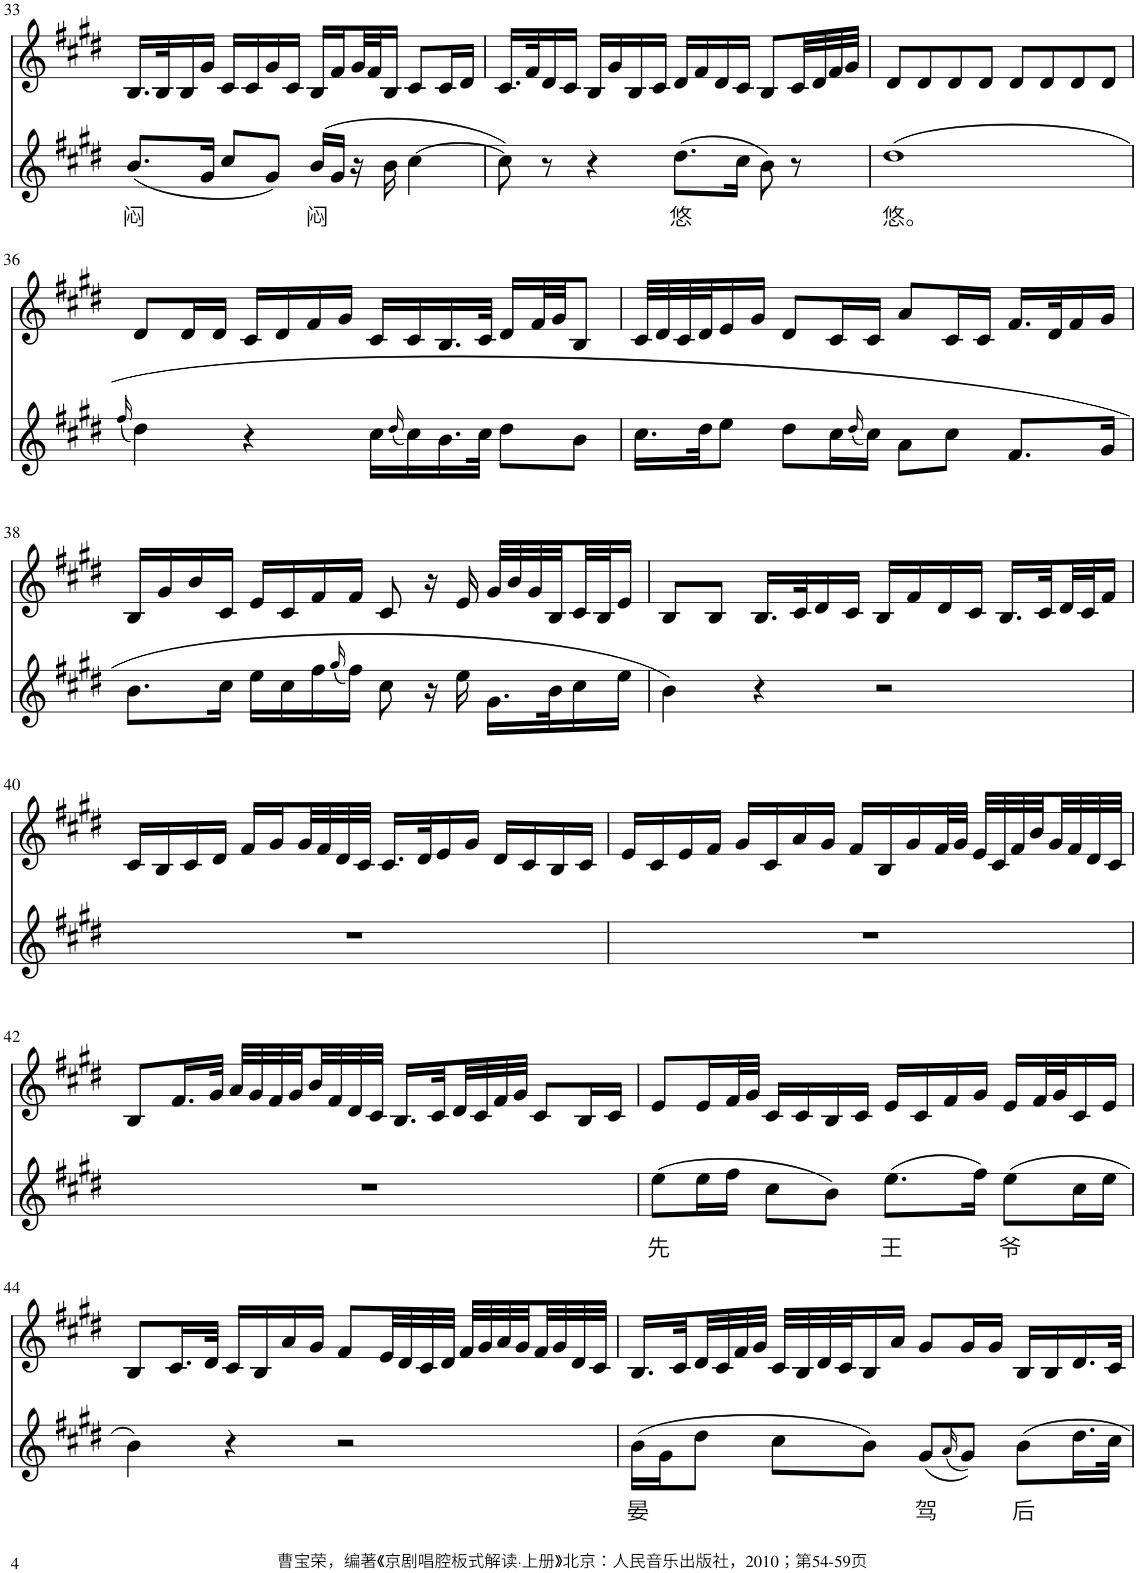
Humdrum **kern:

**kern	**text	**kern
*part2	*part2	*part1
*staff2	*staff2	*staff1
*I"Piano	*	*I"Piano
*I'Pno	*	*I'Pno
!!LO:PB:g=z
*clefG2	*	*clefG2
*k[f#c#g#d#]	*	*k[f#c#g#d#]
*M4/4	*	*M4/4
=33	=33	=33
!	!LO:LY:b	!
(8.b/L	闷	16.B/LL
.	.	32B/K
.	.	16B/
16g#/Jk	.	16g#/JJ
8cc#/L	.	16c#/LL
.	.	16c#/
8g#/J)	.	16g#/
.	.	16c#/JJ
!	!LO:LY:b	!
(16b/LL	闷	16B/LL
16g#/JJ	.	16f#/
16r	.	32g#/L
.	.	32f#/J
16b\	.	16B/JJ
[4cc#\	.	8c#/L
.	.	16c#/L
.	.	16d#/JJ
=34	=34	=34
8cc#\])	.	16.c#/LL
.	.	32f#/K
8r	.	16d#/
.	.	16c#/JJ
4r	.	16B/LL
.	.	16g#/
.	.	16B/
.	.	16c#/JJ
!	!LO:LY:b	!
(8.dd#\L	悠	16d#/LL
.	.	16f#/
.	.	16d#/
16cc#\Jk	.	16c#/JJ
8b\)	.	8B/L
8r	.	32c#/LL
.	.	32d#/
.	.	32f#/
.	.	32g#/JJJ
=35	=35	=35
!	!LO:LY:b	!
(1dd#	悠。	8d#/L
.	.	8d#/
.	.	8d#/
.	.	8d#/J
.	.	8d#/L
.	.	8d#/
.	.	8d#/
.	.	8d#/J
!!LO:LB:g=z
=36	=36	=36
(16qff#/	.	.
4dd#\)	.	8d#/L
.	.	16d#/L
.	.	16d#/JJ
4r	.	16c#/LL
.	.	16d#/
.	.	16f#/
.	.	16g#/JJ
16cc#\LL	.	16c#/LL
(16qdd#/	.	.
16cc#\)	.	16c#/
16.b\	.	16.B/
32cc#\JJk	.	32c#/JJk
8dd#\L	.	16d#/LL
.	.	32f#/L
.	.	32g#/JJ
8b\J	.	8B/J
=37	=37	=37
16.cc#\LL	.	32c#/LLL
.	.	32d#/
.	.	32c#/
32dd#\JK	.	32d#/J
8ee\J	.	16e/
.	.	16g#/JJ
8dd#\L	.	8d#/L
16cc#\L	.	16c#/L
(16qdd#/	.	.
16cc#\JJ)	.	16c#/JJ
8a\L	.	8a/L
8cc#\J	.	16c#/L
.	.	16c#/JJ
8.f#/L	.	16.f#/LL
.	.	32d#/K
.	.	16f#/
16g#/Jk	.	16g#/JJ
!!LO:LB:g=z
=38	=38	=38
8.b\L	.	16B/LL
.	.	16g#/
.	.	16b/
16cc#\Jk	.	16c#/JJ
16ee\LL	.	16e/LL
16cc#\	.	16c#/
16ff#\	.	16f#/
(16qgg#/	.	.
16ff#\JJ)	.	16f#/JJ
8cc#\	.	8c#/
16r	.	16r
16ee\	.	16e/
16.g#\LL	.	32g#/LLL
.	.	32b/
.	.	32g#/
32b\K	.	32B/
16cc#\	.	32c#/
.	.	32B/J
16ee\JJ	.	16e/JJ
=39	=39	=39
4b\)	.	8B/L
.	.	8B/J
4r	.	16.B/LL
.	.	32c#/K
.	.	16d#/
.	.	16c#/JJ
2r	.	16B/LL
.	.	16f#/
.	.	16d#/
.	.	16c#/JJ
.	.	16.B/LL
.	.	32c#/L
.	.	32d#/
.	.	32c#/J
.	.	16f#/JJ
!!LO:LB:g=z
=40	=40	=40
1r	.	16c#/LL
.	.	16B/
.	.	16c#/
.	.	16d#/JJ
.	.	16f#/LL
.	.	16g#/
.	.	32g#/L
.	.	32f#/
.	.	32d#/
.	.	32c#/JJJ
.	.	16.c#/LL
.	.	32d#/K
.	.	16e/
.	.	16g#/JJ
.	.	16d#/LL
.	.	16c#/
.	.	16B/
.	.	16c#/JJ
=41	=41	=41
1r	.	16e/LL
.	.	16c#/
.	.	16e/
.	.	16f#/JJ
.	.	16g#/LL
.	.	16c#/
.	.	16a/
.	.	16g#/JJ
.	.	16f#/LL
.	.	16B/
.	.	16g#/
.	.	32f#/L
.	.	32g#/JJJ
.	.	32e/LLL
.	.	32c#/
.	.	32f#/
.	.	32b/
.	.	32g#/
.	.	32f#/
.	.	32d#/
.	.	32c#/JJJ
!!LO:LB:g=z
=42	=42	=42
1r	.	8B/L
.	.	16.f#/L
.	.	32g#/JJk
.	.	32a/LLL
.	.	32g#/
.	.	32f#/
.	.	32g#/
.	.	32b/
.	.	32f#/
.	.	32d#/
.	.	32c#/JJJ
.	.	16.B/LL
.	.	32c#/L
.	.	32d#/
.	.	32c#/
.	.	32f#/
.	.	32g#/JJJ
.	.	8c#/L
.	.	16B/L
.	.	16c#/JJ
=43	=43	=43
!	!LO:LY:b	!
(8ee\L	先	8e/L
16ee\L	.	16e/L
16ff#\JJ	.	32f#/L
.	.	32g#/JJJ
8cc#\L	.	16c#/LL
.	.	16c#/
8b\J)	.	16B/
.	.	16c#/JJ
!	!LO:LY:b	!
(8.ee\L	王	16e/LL
.	.	16c#/
.	.	16f#/
16ff#\Jk)	.	16g#/JJ
!	!LO:LY:b	!
(8ee\L	爷	16e/LL
.	.	32f#/L
.	.	32g#/J
16cc#\L	.	16c#/
16ee\JJ	.	16e/JJ
!!LO:LB:g=z
=44	=44	=44
4b\)	.	8B/L
.	.	16.c#/L
.	.	32d#/JJk
4r	.	16c#/LL
.	.	16B/
.	.	16a/
.	.	16g#/JJ
2r	.	8f#/L
.	.	32e/LL
.	.	32d#/
.	.	32c#/
.	.	32d#/JJJ
.	.	32f#/LLL
.	.	32g#/
.	.	32a/
.	.	32g#/
.	.	32f#/
.	.	32g#/
.	.	32d#/
.	.	32c#/JJJ
=45	=45	=45
!	!LO:LY:b	!
(16b\LL	晏	16.B/LL
16g#\J	.	.
.	.	32c#/L
8dd#\J	.	32d#/
.	.	32c#/
.	.	32f#/
.	.	32g#/JJJ
8cc#\L	.	32c#/LLL
.	.	32B/
.	.	32d#/
.	.	32c#/J
8b\J)	.	16B/
.	.	16a/JJ
!	!LO:LY:b	!
(8g#/L	驾	8g#/L
(16qa/	.	.
8g#/J))	.	16g#/L
.	.	16g#/JJ
!	!LO:LY:b	!
8b\L	后	16B/LL
.	.	16B/
16.dd#\L	.	16.d#/
32cc#\JJk	.	32c#/JJk
=	=	=
*-	*-	*-
